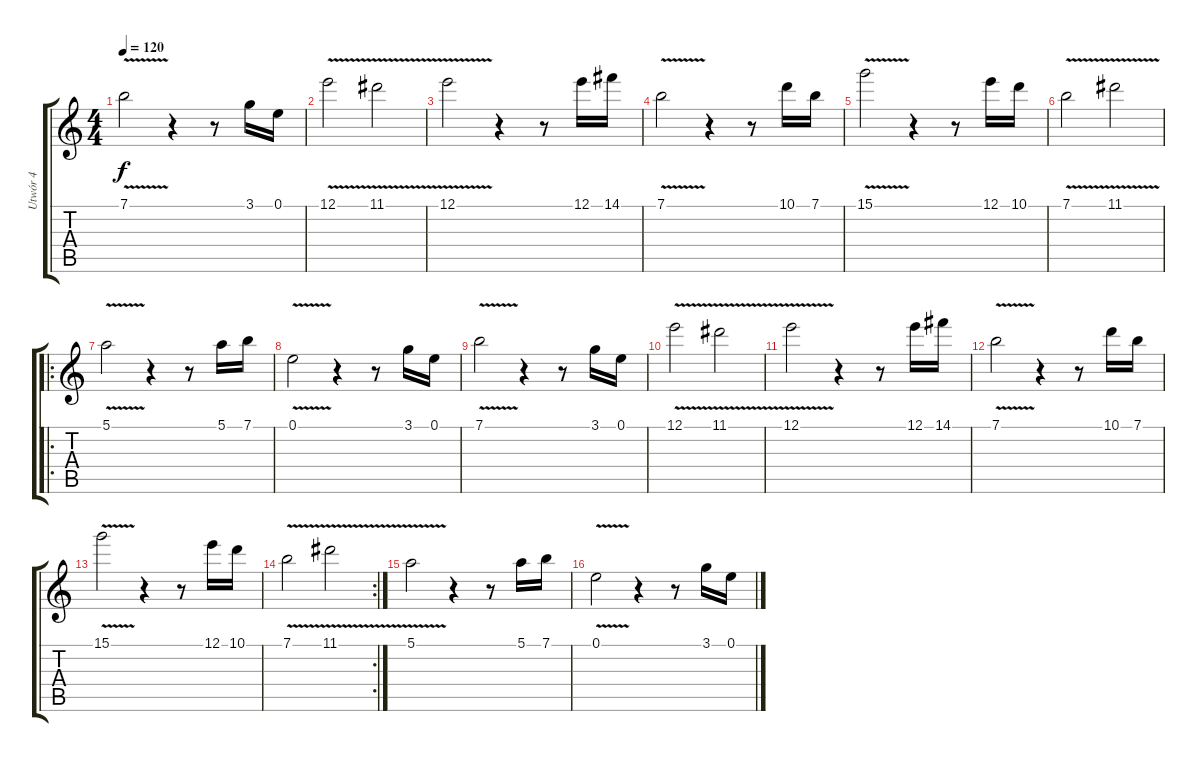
\track ("Utwór 4" "Utwór 4") {instrument acousticguitarsteel}
\staff {score tabs}
\tuning (E4 B3 G3 D3 A2 E2) {hide}
\ts (4 4)
\tempo 120
\clef g2
\ks c
7.1{v}.2{dy f} r.4 r.8 3.1.16 0.1.16 |
12.1{v}.2 11.1{v}.2 |
12.1{v}.2 r.4 r.8 12.1.16 14.1.16 |
7.1{v}.2 r.4 r.8 10.1.16 7.1.16 |
15.1{v}.2 r.4 r.8 12.1.16 10.1.16 |
7.1{v}.2 11.1{v}.2 |
\ro
5.1{v}.2 r.4 r.8 5.1.16 7.1.16 |
0.1{v}.2 r.4 r.8 3.1.16 0.1.16 |
7.1{v}.2 r.4 r.8 3.1.16 0.1.16 |
12.1{v}.2 11.1{v}.2 |
12.1{v}.2 r.4 r.8 12.1.16 14.1.16 |
7.1{v}.2 r.4 r.8 10.1.16 7.1.16 |
15.1{v}.2 r.4 r.8 12.1.16 10.1.16 |
\rc 2
7.1{v}.2 11.1{v}.2 |
5.1{v}.2 r.4 r.8 5.1.16 7.1.16 |
0.1{v}.2 r.4 r.8 3.1.16 0.1.16
